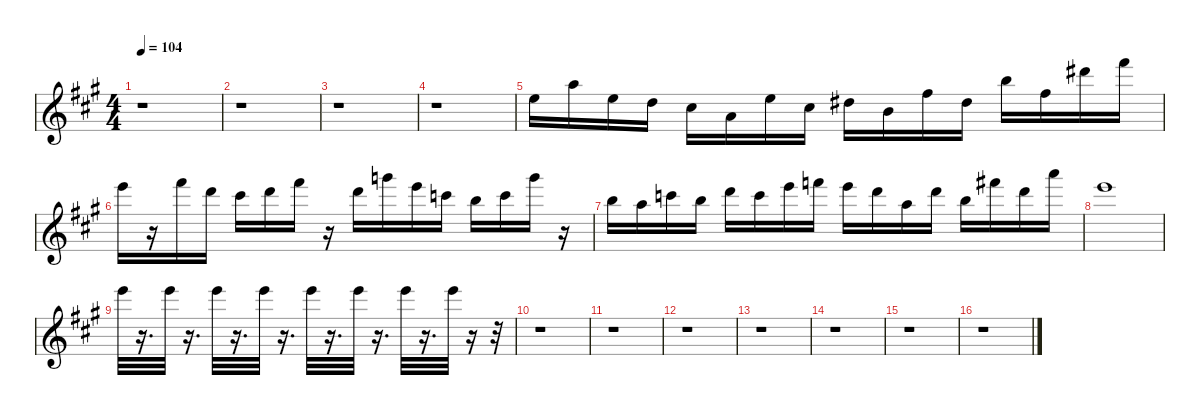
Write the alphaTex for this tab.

\defaultSystemsLayout 4
\hideDynamics
\bracketExtendMode nobrackets
\singleTrackTrackNamePolicy hidden
\multiTrackTrackNamePolicy hidden
\otherSystemsTrackNameOrientation horizontal
\track ("Synth   " "org.") {instrument churchorgan}
\staff {score}
\tuning (E4 B3 G3 D3 A2 E2)
\ts (4 4)
\tempo 104
\clef g2
\ks a
r.1{dy fff beam Down} |
r.1{beam Down} |
r.1{beam Down} |
r.1{beam Down} |
12.1{acc forcenatural}.16{dy f beam Down} 17.1{acc forcenatural}.16{beam Down} 17.2{acc forcenatural}.16{beam Down} 15.2{acc forcenatural}.16{beam Down} 14.2{acc #}.16{beam Down} 14.3{acc forcenatural}.16{beam Down} 12.1{acc forcenatural}.16{beam Down} 14.2{acc #}.16{beam Down} 11.1{acc #}.16{beam Down} 12.2{acc forcenatural}.16{beam Down} 14.1{acc #}.16{beam Down} 11.1{acc #}.16{beam Down} 19.1{acc forcenatural}.16{beam Down} 19.2{acc #}.16{beam Down} 23.1{acc #}.16{beam Down} 26.1{acc #}.16{beam Down} |
24.1{acc forcenatural}.16{beam Down} r.16{beam Down} 26.1{acc #}.16{beam Down} 22.1{acc forcenatural}.16{beam Down} 21.1{acc #}.16{beam Down} 22.1{acc forcenatural}.16{beam Down} 26.1{acc #}.16{beam Down} r.16{beam Down} 22.1{acc forcenatural}.16{beam Down} 27.1{acc forcenatural}.16{beam Down} 24.1{acc forcenatural}.16{beam Down} 20.1{acc forcenatural}.16{beam Down} 19.1{acc forcenatural}.16{beam Down} 20.1{acc forcenatural}.16{beam Down} 27.1{acc forcenatural}.16{beam Down} r.16{beam Down} |
24.2{acc forcenatural}.16{beam Down} 22.2{acc forcenatural}.16{beam Down} 20.1{acc forcenatural}.16{beam Down} 19.1{acc forcenatural}.16{beam Down} 22.1{acc forcenatural}.16{beam Down} 20.1{acc forcenatural}.16{beam Down} 24.1{acc forcenatural}.16{beam Down} 25.1{acc forcenatural}.16{beam Down} 24.1{acc forcenatural}.16{beam Down} 22.1{acc forcenatural}.16{beam Down} 22.2{acc forcenatural}.16{beam Down} 22.1{acc forcenatural}.16{beam Down} 19.1{acc forcenatural}.16{beam Down} 26.1{acc #}.16{beam Down} 22.1{acc forcenatural}.16{beam Down} 29.1{acc forcenatural}.16{beam Down} |
24.1{acc forcenatural}.1{beam Down} |
24.1{acc forcenatural}.32{beam Down} r.16{d beam Down} 24.1{acc forcenatural}.32{beam Down} r.16{d beam Down} 24.1{acc forcenatural}.32{beam Down} r.16{d beam Down} 24.1{acc forcenatural}.32{beam Down} r.16{d beam Down} 24.1{acc forcenatural}.32{beam Down} r.16{d beam Down} 24.1{acc forcenatural}.32{beam Down} r.16{d beam Down} 24.1{acc forcenatural}.32{beam Down} r.16{d beam Down} 24.1{acc forcenatural}.32{beam Down} r.16{beam Down} r.32{beam Down} |
r.1{beam Down} |
r.1{beam Down} |
r.1{beam Down} |
r.1{beam Down} |
r.1{beam Down} |
r.1{beam Down} |
r.1{beam Down}
